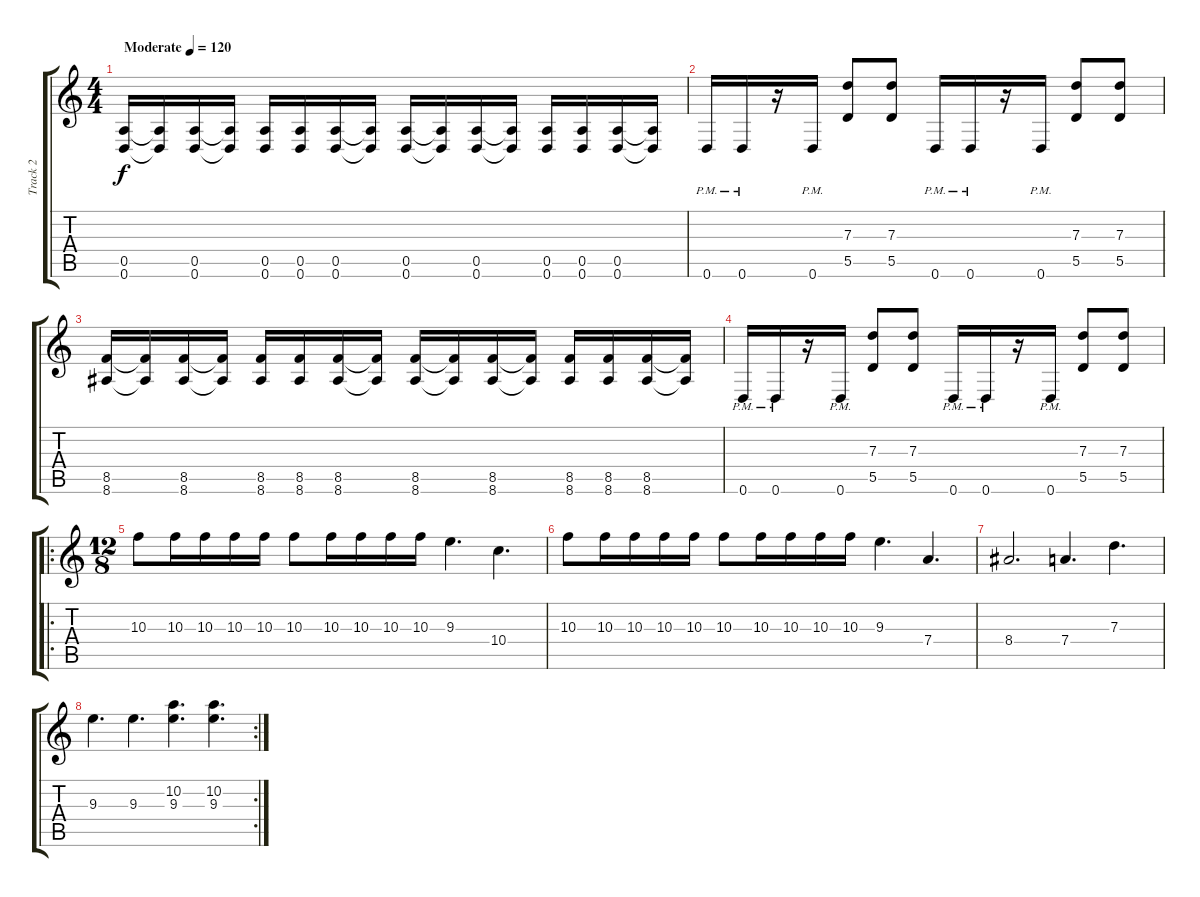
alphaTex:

\track ("Track 2" "Track 2") {instrument distortionguitar}
\staff {score tabs}
\tuning (E4 B3 G3 D3 A2 D2) {hide}
\ts (4 4)
\tempo (120 "Moderate")
\clef g2
\ks c
(0.5 0.6).16{dy f instrument distortionguitar} (0.5{t} 0.6{t}).16 (0.5 0.6).16 (0.5{t} 0.6{t}).16 (0.5 0.6).16 (0.5 0.6).16 (0.5 0.6).16 (0.5{t} 0.6{t}).16 (0.5 0.6).16 (0.5{t} 0.6{t}).16 (0.5 0.6).16 (0.5{t} 0.6{t}).16 (0.5 0.6).16 (0.5 0.6).16 (0.5 0.6).16 (0.5{t} 0.6{t}).16 |
0.6{pm}.16 0.6{pm}.16 r.16 0.6{pm}.16 (7.3 5.5).8 (7.3 5.5).8 0.6{pm}.16 0.6{pm}.16 r.16 0.6{pm}.16 (7.3 5.5).8 (7.3 5.5).8 |
(8.5 8.6).16 (8.5{t} 8.6{t}).16 (8.5 8.6).16 (8.5{t} 8.6{t}).16 (8.5 8.6).16 (8.5 8.6).16 (8.5 8.6).16 (8.5{t} 8.6{t}).16 (8.5 8.6).16 (8.5{t} 8.6{t}).16 (8.5 8.6).16 (8.5{t} 8.6{t}).16 (8.5 8.6).16 (8.5 8.6).16 (8.5 8.6).16 (8.5{t} 8.6{t}).16 |
0.6{pm}.16 0.6{pm}.16 r.16 0.6{pm}.16 (7.3 5.5).8 (7.3 5.5).8 0.6{pm}.16 0.6{pm}.16 r.16 0.6{pm}.16 (7.3 5.5).8 (7.3 5.5).8 |
\ro
\ts (12 8)
10.3.8 10.3.16 10.3.16 10.3.16 10.3.16 10.3.8 10.3.16 10.3.16 10.3.16 10.3.16 9.3.4{d} 10.4.4{d} |
10.3.8 10.3.16 10.3.16 10.3.16 10.3.16 10.3.8 10.3.16 10.3.16 10.3.16 10.3.16 9.3.4{d} 7.4.4{d} |
8.4.2{d} 7.4.4{d} 7.3.4{d} |
\rc 2
9.3.4{d} 9.3.4{d} (10.2 9.3).4{d} (10.2 9.3).4{d}
